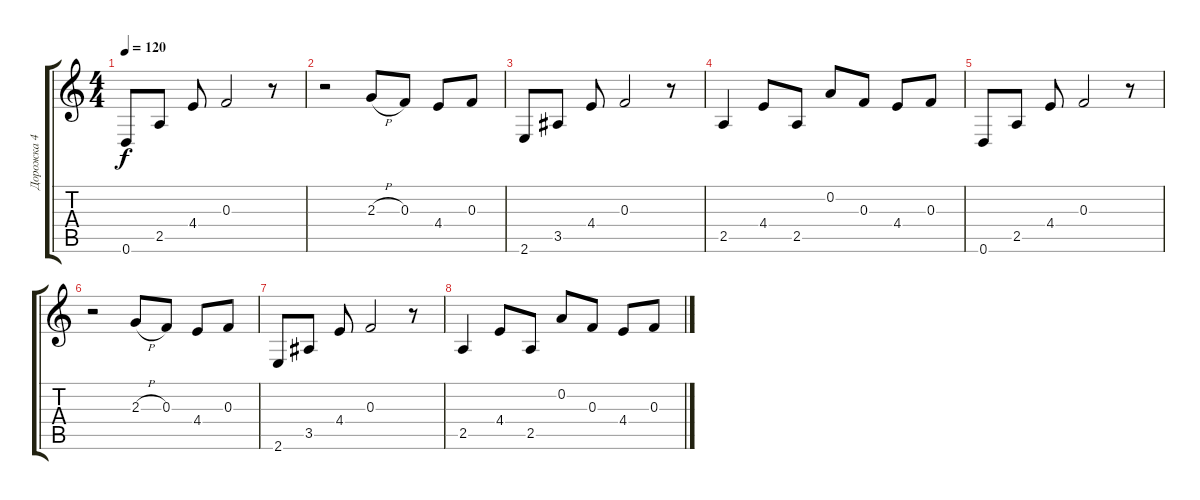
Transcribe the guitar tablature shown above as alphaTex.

\track ("Дорожка 4" "Дорожка 4") {instrument acousticguitarsteel}
\staff {score tabs}
\tuning (D4 A3 F3 C3 G2 D2) {hide}
\ts (4 4)
\tempo 120
\clef g2
\ks c
0.6.8{dy f} 2.5.8 4.4.8 0.3.2 r.8 |
r.2 2.3{h}.8 0.3.8 4.4.8 0.3.8 |
2.6.8 3.5.8 4.4.8 0.3.2 r.8 |
2.5.4 4.4.8 2.5.8 0.2.8 0.3.8 4.4.8 0.3.8 |
0.6.8 2.5.8 4.4.8 0.3.2 r.8 |
r.2 2.3{h}.8 0.3.8 4.4.8 0.3.8 |
2.6.8 3.5.8 4.4.8 0.3.2 r.8 |
2.5.4 4.4.8 2.5.8 0.2.8 0.3.8 4.4.8 0.3.8
